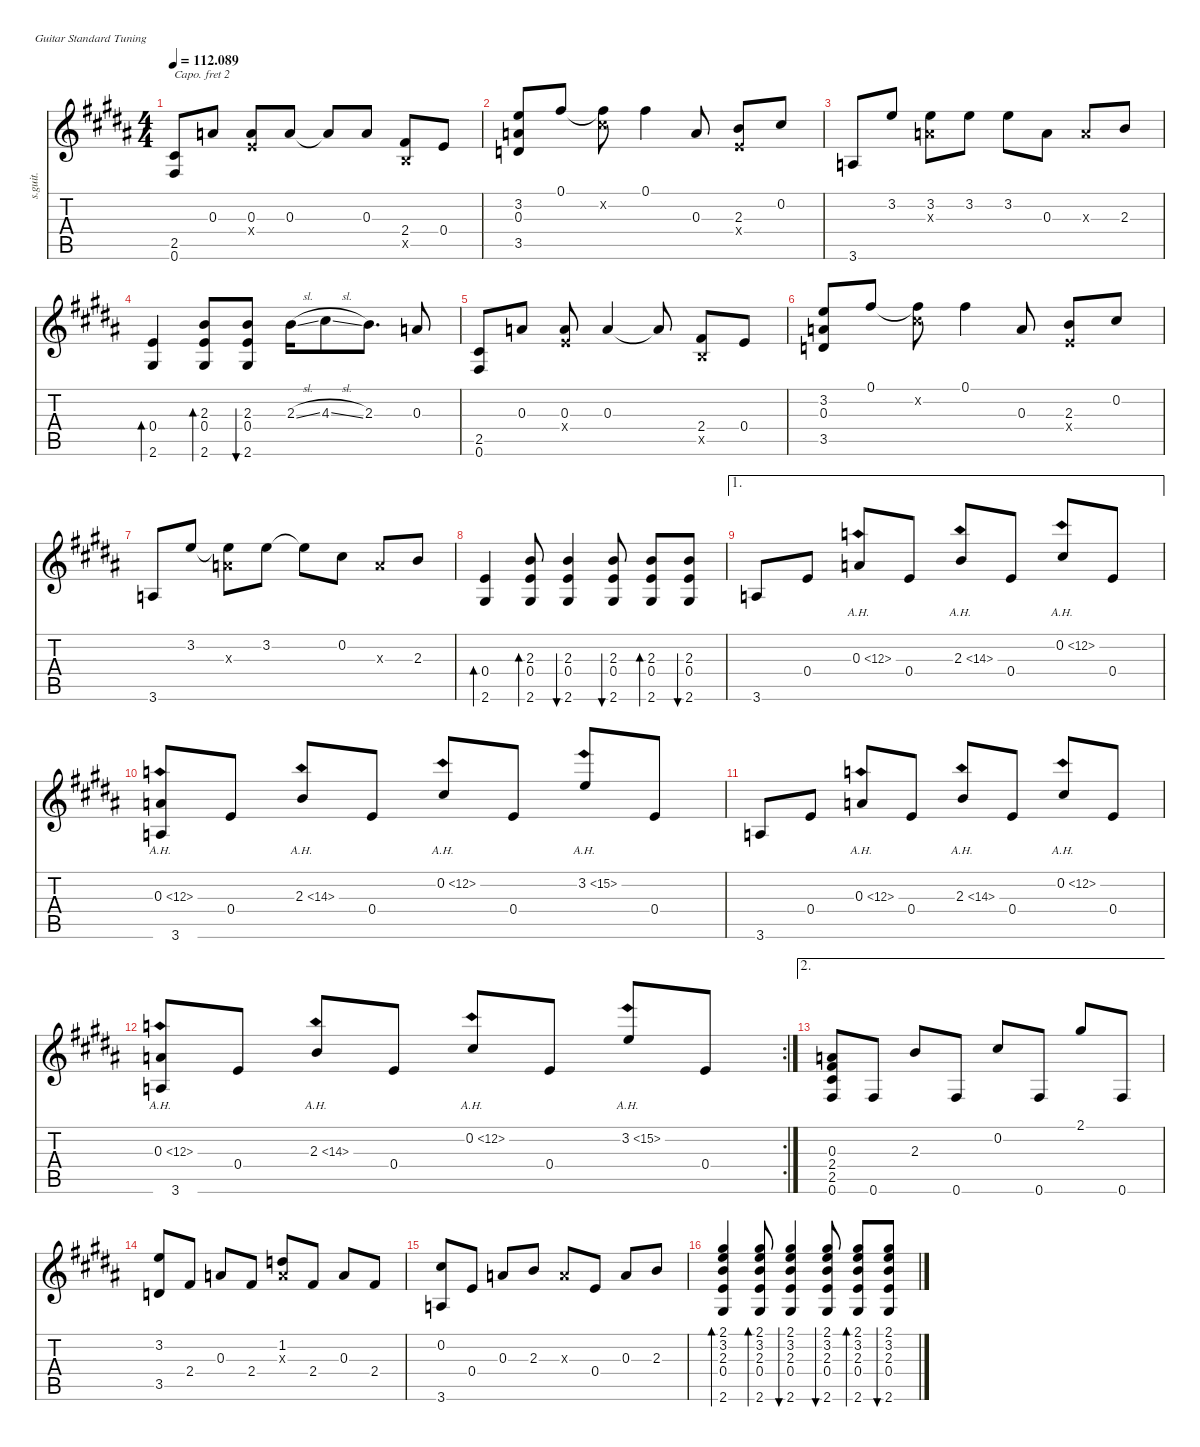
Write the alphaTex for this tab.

\defaultSystemsLayout 4
\hideDynamics
\bracketExtendMode nobrackets
\otherSystemsTrackNameOrientation horizontal
\track ("Steel Guitar" "s.guit.") {instrument acousticguitarsteel}
\staff {score tabs}
\capo 2
\tuning (E4 B3 G3 D3 A2 E2)
\ts (4 4)
\tempo
112.089
\accidentals auto
\clef g2
\ottava regular
\simile none
\ks b
(0.6 2.5).8{dy mf} 0.3.8 (0.3 0.4{x}).8 0.3.8 0.3{t}.8 0.3.8 (2.4 0.5{x}).8 0.4.8 |
(3.5 3.2 0.3).8 0.1.8 (0.2{x} 0.1{t}).8 0.1.4 0.3.8 (2.3 0.4{x}).8 0.2.8 |
3.6.8 3.2.8 (3.2 0.3{x}).8 3.2.8 3.2.8 0.3.8 0.3{x}.8 2.3.8 |
(2.6 0.4).4{bd 30} (2.3 0.4 2.6).8{bd 30} (2.3 0.4 2.6).8{bu 30} 2.3{sl}.16 4.3{sl}.8 2.3.8{d} 0.3.8 |
(0.6 2.5).8 0.3.8 (0.3 0.4{x}).8 0.3.4 0.3{t}.8 (2.4 0.5{x}).8 0.4.8 |
(3.5 3.2 0.3).8 0.1.8 (0.2{x} 0.1{t}).8 0.1.4 0.3.8 (2.3 0.4{x}).8 0.2.8 |
3.6.8 3.2.8 (3.2{t} 0.3{x}).8 3.2.8 3.2{t}.8 0.2.8 0.3{x}.8 2.3.8 |
(2.6 0.4).4{bd 30} (2.3 0.4 2.6).8{bd 30} (2.3 0.4 2.6).4{bu 30} (2.3 0.4 2.6).8{bu 30} (2.3 0.4 2.6).8{bd 30} (2.3 0.4 2.6).8{bu 30} |
\ae 1
3.6.8 0.4.8 0.3{ah 12}.8 0.4.8 2.3{ah 12}.8 0.4.8 0.2{ah 12}.8 0.4.8 |
(3.6 0.3{ah 12}).8 0.4.8 2.3{ah 12}.8 0.4.8 0.2{ah 12}.8 0.4.8 3.2{ah 12}.8 0.4.8 |
3.6.8 0.4.8 0.3{ah 12}.8 0.4.8 2.3{ah 12}.8 0.4.8 0.2{ah 12}.8 0.4.8 |
\rc 2
(3.6 0.3{ah 12}).8 0.4.8 2.3{ah 12}.8 0.4.8 0.2{ah 12}.8 0.4.8 3.2{ah 12}.8 0.4.8 |
\ae 2
(0.6 2.5 2.4 0.3).8 0.6.8 2.3.8 0.6.8 0.2.8 0.6.8 2.1.8 0.6.8 |
(3.2 3.5).8 2.4.8 0.3.8 2.4.8 (0.3{x} 1.2).8 2.4.8 0.3.8 2.4.8 |
(0.2 3.6).8 0.4.8 0.3.8 2.3.8 0.3{x}.8 0.4.8 0.3.8 2.3.8 |
(2.6 0.4 2.3 3.2 2.1).4{bd 30} (2.3 0.4 2.1 3.2 2.6).8{bd 30} (2.3 0.4 3.2 2.1 2.6).4{bu 30} (2.3 0.4 2.6 2.1 3.2).8{bu 30} (2.3 0.4 2.1 3.2 2.6).8{bd 30} (2.3 0.4 2.1 3.2 2.6).8{bu 30}
